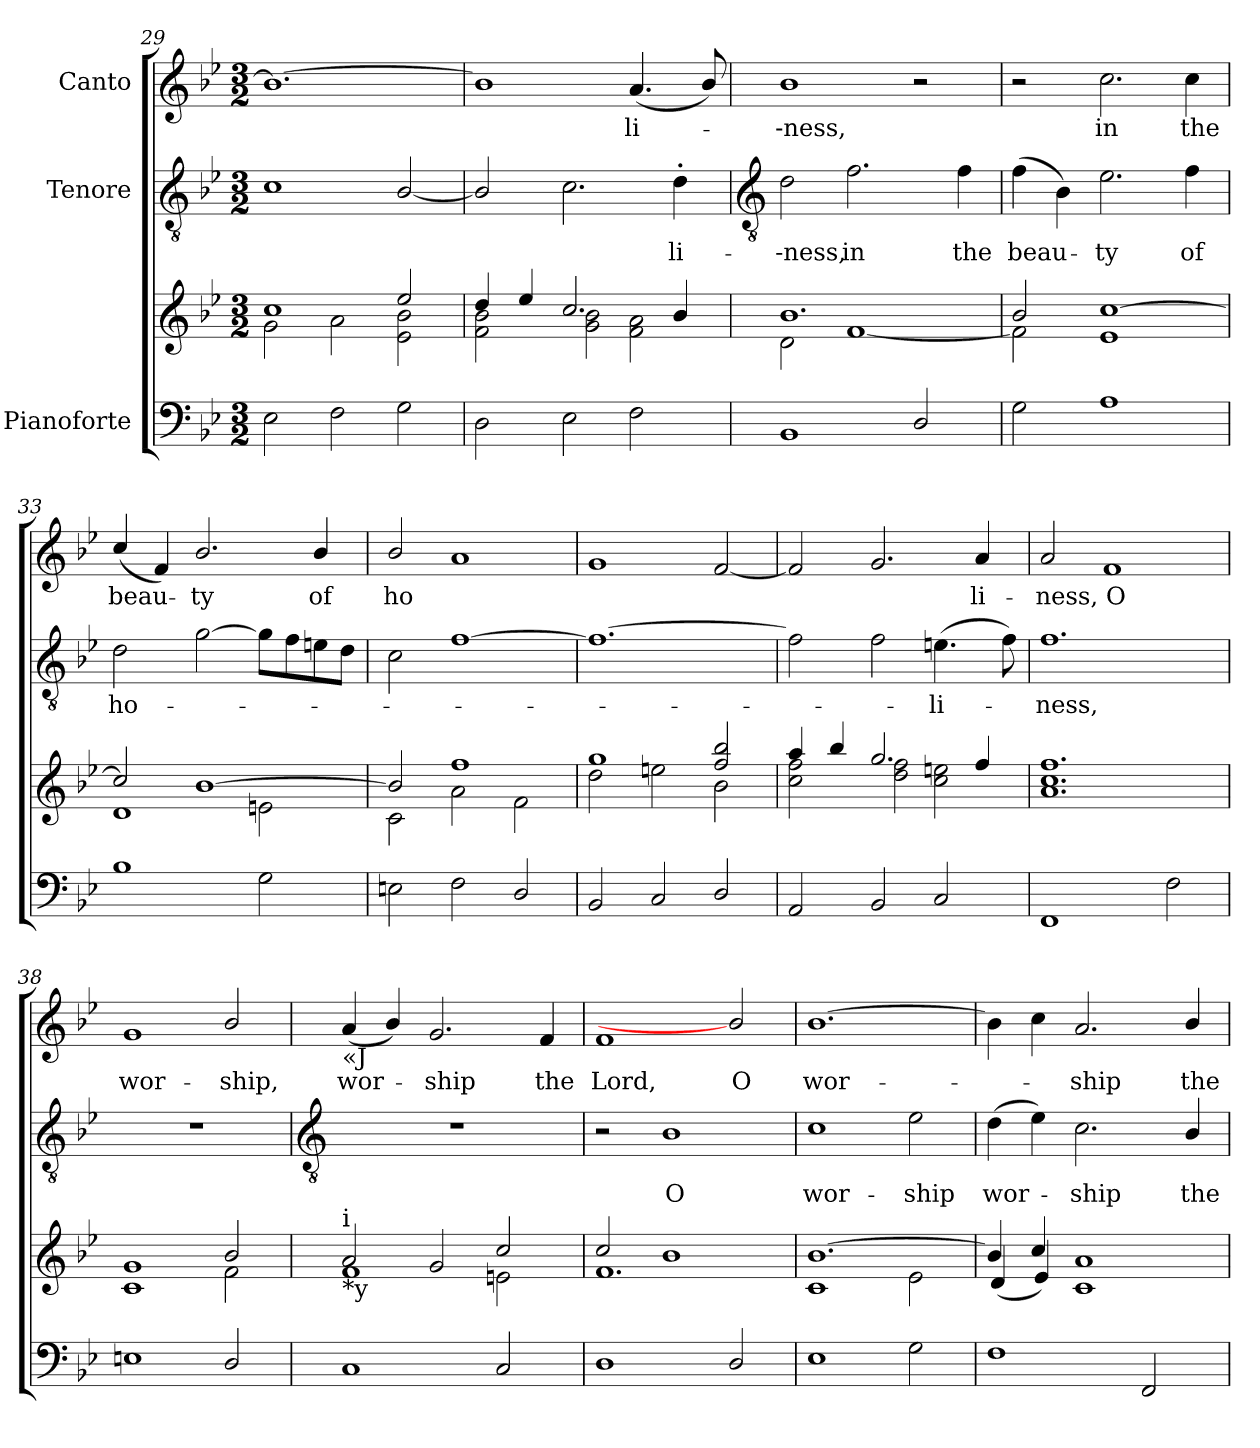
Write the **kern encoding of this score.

**kern	**kern	**kern	**text	**kern	**text
*part3	*part3	*part2	*part2	*part1	*part1
*staff4	*staff3	*staff2	*staff2	*staff1	*staff1
*I"Pianoforte	*	*I"Tenore	*	*I"Canto	*
*clefF4	*clefG2	*clefGv2	*	*clefG2	*
*k[b-e-]	*k[b-e-]	*k[b-e-]	*	*k[b-e-]	*
*B-:	*B-:	*B-:	*	*B-:	*
*M3/2	*M3/2	*M3/2	*	*M3/2	*
=29	=29	=29	=29	=29	=29
*	*^	*	*	*	*
2E-	1cc/	2g\	1c	.	1.b-_	.
2F	.	2a\	.	.	.	.
2G	2ee-/	2e-\ 2b-\	[2B-/	.	.	.
=30	=30	=30	=30	=30	=30	=30
2D	4dd/	2f\ 2b-\	2B-/]	.	1b-]	.
.	4ee-/	.	.	.	.	.
2E-	2.cc/	2g\ 2b-\	2.c	.	.	.
!	!	!	!	!	!	!LO:LY:b
2F	.	2f\ 2a\	.	.	(<4.a	li-
!	!	!	!	!LO:LY:b	!	!
.	4b-/	.	4d'	-li-	.	.
.	.	.	.	.	8b-/)	.
!!LO:LB:g=z
=31	=31	=31	=31	=31	=31	=31
*	*	*	*clefGv2	*	*	*
!	!	!	!	!LO:LY:b	!	!LO:LY:b
1BB-	1.b-/	2d\	2d	--ness,	1b-	--ness,
!	!	!	!	!LO:LY:b	!	!
.	.	[1f\	2.f	in	.	.
2D/	.	.	.	.	2r	.
!	!	!	!	!LO:LY:b	!	!
.	.	.	4f	the	.	.
=32	=32	=32	=32	=32	=32	=32
!	!	!	!	!LO:LY:b	!	!
2G	2b-/	2f\]	(>4f	beau-	2r	.
.	.	.	4B-)	.	.	.
!	!	!	!	!LO:LY:b	!	!LO:LY:b
1A	[1cc/	1e-\	2.e-	-ty	2.cc	in
!	!	!	!	!LO:LY:b	!	!LO:LY:b
.	.	.	4f	of	4cc	the
=33	=33	=33	=33	=33	=33	=33
!	!	!	!	!LO:LY:b	!	!LO:LY:b
1B-	2cc/]	1d\	2d	ho-	(<4cc/	beau-
.	.	.	.	.	4f)	.
!	!	!	!	!	!	!LO:LY:b
.	[1b-/	.	[2g	.	2.b-/	-ty
2G	.	2en\	8gL]	.	.	.
.	.	.	8f	.	.	.
!	!	!	!	!	!	!LO:LY:b
.	.	.	8en	.	4b-/	of
.	.	.	8dJ	.	.	.
=34	=34	=34	=34	=34	=34	=34
!	!	!	!	!	!	!LO:LY:b
2En	2b-/]	2c\	2c	.	2b-/	ho
2F	1ff/	2a\	[1f	.	1a	.
2D/	.	2f\	.	.	.	.
=35	=35	=35	=35	=35	=35	=35
2BB-	1gg/	2dd\	1.f_	.	1g	.
2C	.	2een\	.	.	.	.
2D/	2ff/ 2bb-/	2b-\	.	.	[2f	.
=36	=36	=36	=36	=36	=36	=36
2AA	4aa/	2cc\ 2ff\	2f]	.	2f]	.
.	4bb-/	.	.	.	.	.
2BB-	2.gg/	2dd\ 2ff\	2f	.	2.g	.
!	!	!	!	!LO:LY:b	!	!
2C	.	2cc\ 2een\	(>4.en	-li-	.	.
!	!	!	!	!	!	!LO:LY:b
.	4ff/	.	.	.	4a	li-
.	.	.	8f)	.	.	.
=37	=37	=37	=37	=37	=37	=37
!	!	!	!	!LO:LY:b	!	!LO:LY:b
1FF	1.ff/	1.a\ 1.cc\	1.f	-ness,	2a	-ness,
!	!	!	!	!	!	!LO:LY:b
.	.	.	.	.	1f	O
2F	.	.	.	.	.	.
=38	=38	=38	=38	=38	=38	=38
!	!	!	!LO:N:vis=1	!	!	!LO:LY:b
1En	1g/	1c\	1.r	.	1g	wor-
!	!	!	!	!	!	!LO:LY:b
2D/	2b-/	2f\	.	.	2b-/	-ship,
!!LO:LB:g=z
=39	=39	=39	=39	=39	=39	=39
*	*	*	*clefGv2	*	*	*
!	!	!	!	!	!LO:TX:b:t=«J	!
!	!LO:TX:b:t=*y	!	!	!	!	!
!	!LO:TX:a:t=i	!	!	!	!	!
!	!	!	!LO:N:vis=1	!	!	!LO:LY:b
1C	2a/	1f\	1.r	.	(<4a	wor-
.	.	.	.	.	4b-/)	.
!	!	!	!	!	!	!LO:LY:b
.	2g/	.	.	.	2.g	-ship
2C	2cc/	2en\	.	.	.	.
!	!	!	!	!	!	!LO:LY:b
.	.	.	.	.	4f	the
=40	=40	=40	=40	=40	=40	=40
!	!	!	!	!	!	!LO:LY:b
1D	2cc/	1.f\	2r	.	1f	Lord,
!	!	!	!	!LO:LY:b	!	!
.	1b-/	.	1B-	O	.	.
!	!	!	!	!	!	!LO:LY:b
2D/	.	.	.	.	2b-/]	O
=41	=41	=41	=41	=41	=41	=41
!	!	!	!	!LO:LY:b	!	!LO:LY:b
1E-	[1.b-/	1c\	1c	wor-	[1.b-	wor-
!	!	!	!	!LO:LY:b	!	!
2G	.	2e-\	2e-	-ship	.	.
=42	=42	=42	=42	=42	=42	=42
!	!	!	!	!LO:LY:b	!	!
1F	4b-/]	(<4d/	(>4d	wor-	4b-]	.
.	4cc/	4e-/)	4e-)	.	4cc	.
!	!	!	!	!LO:LY:b	!	!LO:LY:b
.	1a/	1c\	2.c	-ship	2.a	-ship
2FF	.	.	.	.	.	.
!	!	!	!	!LO:LY:b	!	!LO:LY:b
.	.	.	4B-/	the	4b-/	the
*	*v	*v	*	*	*	*
=	=	=	=	=	=
*-	*-	*-	*-	*-	*-
